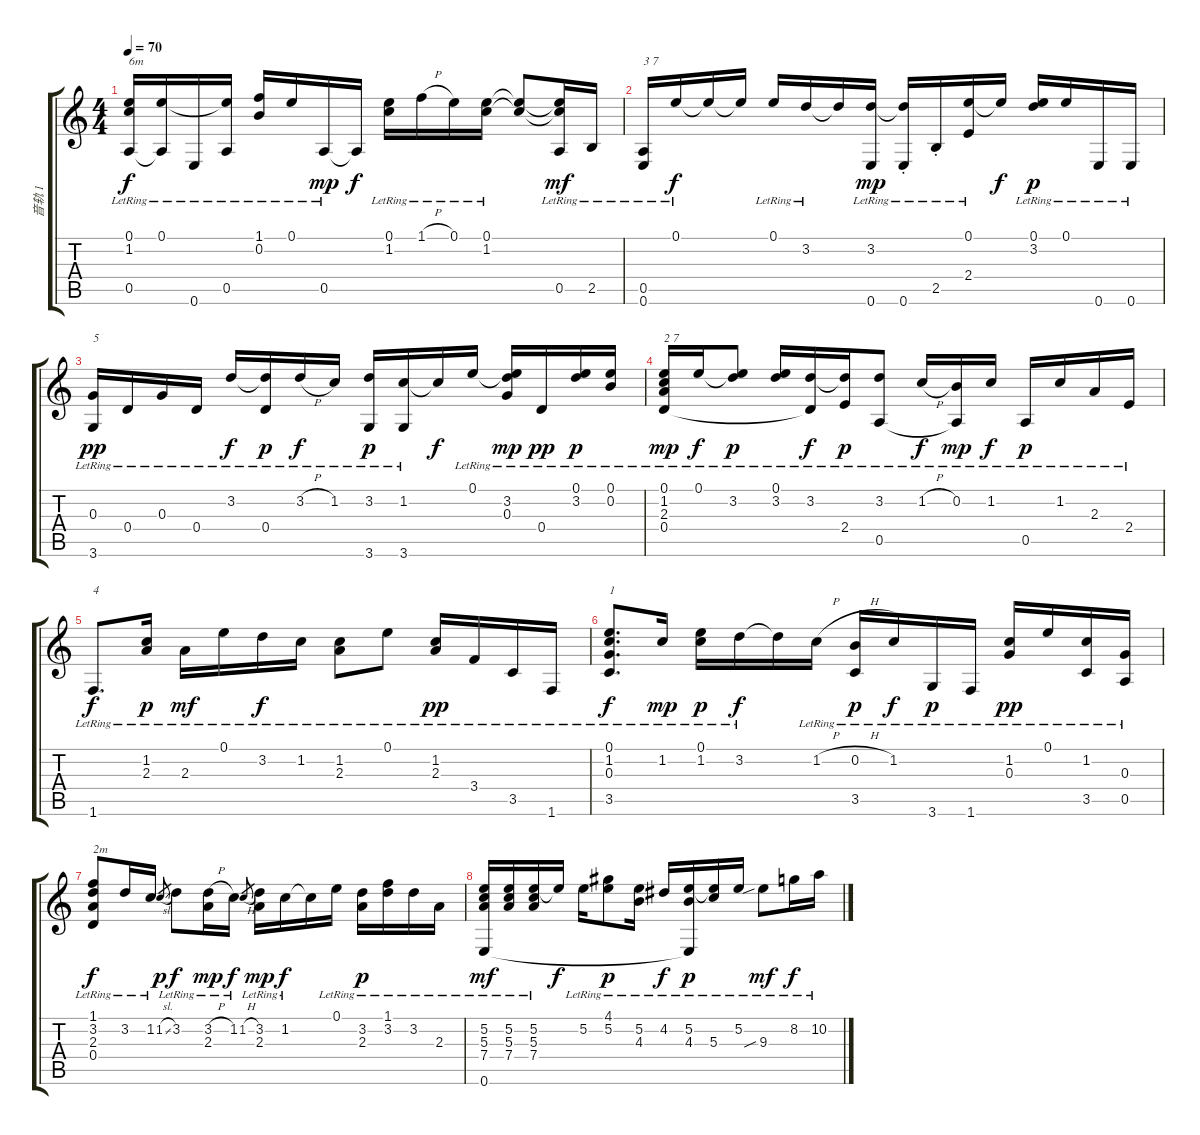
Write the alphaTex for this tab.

\track ("音轨 1" "音轨 1") {instrument acousticguitarnylon}
\staff {score tabs}
\tuning (E4 B3 G3 D3 A2 E2) {hide}
\ts (4 4)
\tempo 70
\clef g2
\ks c
(0.1{lr} 1.2{lr} 0.5{lr}).16{txt "6m" dy f} (0.1{lr} 0.5{t}).16 0.6{lr}.16 (0.1{t} 0.5{lr}).16 (1.1{lr} 0.2{lr}).16 0.1{lr}.16 0.5{lr}.16{dy mp} 0.5{t}.16{dy f} (0.1{lr} 1.2{lr}).16 1.1{h lr}.16 0.1{lr}.16 (0.1{lr} 1.2{lr}).16 (0.1{t} 1.2{t}).8 (0.1{t} 1.2{t} 0.5{lr}).16{dy mf} 2.5{lr}.16 |
(0.5{lr} 0.6{lr}).16{txt "3 7"} 0.1{lr}.16{dy f} 0.1{t}.16 0.1{t}.16 0.1{lr}.16 3.2{lr}.16 3.2{t}.16 (3.2{lr} 0.6{lr}).16{dy mp} (3.2{t} 0.6{st lr}).16 2.5{st lr}.16 (0.1{lr} 2.4{lr}).16 0.1{t}.16{dy f} (0.1{lr} 3.2{lr}).16{dy p} 0.1{lr}.16 0.6{lr}.16 0.6{lr}.16 |
(0.3{lr} 3.6{lr}).16{txt "5" dy pp} 0.4{lr}.16 0.3{lr}.16 0.4{lr}.16 3.2{lr}.16{dy f} (3.2{t} 0.4{lr}).16{dy p} 3.2{h lr}.16{dy f} 1.2{lr}.16 (3.2{lr} 3.6{lr}).16{dy p} (1.2{lr} 3.6{lr}).16 1.2{t}.16{dy f} 0.1{lr}.16 (0.1{t} 3.2{lr} 0.3{lr}).16{dy mp} 0.4{lr}.16{dy pp} (0.1{lr} 3.2{lr}).16{dy p} (0.1{lr} 0.2{lr}).16 |
(0.1{lr} 1.2{lr} 2.3{lr} 0.4{lr}).16{txt "2 7" dy mp} 0.1{lr}.16{dy f} (0.1{t} 3.2{lr}).8{dy p} (0.1{lr} 3.2{lr}).16 (3.2{lr} 0.4{t}).16{dy f} (3.2{t} 2.4{lr}).16{dy p} (3.2{lr} 0.5{lr}).8 1.2{h lr}.16{dy f} (0.2{lr} 0.5{t}).16{dy mp} 1.2{lr}.16{dy f} 0.5{lr}.16{dy p} 1.2{lr}.16 2.3{lr}.16 2.4{lr}.16 |
1.6{lr}.8{d txt "4" dy f} (1.2{lr} 2.3{lr}).16{dy p} 2.3{lr}.16{dy mf} 0.1{lr}.16 3.2{lr}.16{dy f} 1.2{lr}.16 (1.2{lr} 2.3{lr}).8 0.1{lr}.8 (1.2{lr} 2.3{lr}).16{dy pp} 3.4{lr}.16 3.5{lr}.16 1.6{lr}.16 |
(0.1{lr} 1.2{lr} 0.3{lr} 3.5{lr}).8{d txt "1" dy f} 1.2{lr}.16{dy mp} (0.1{lr} 1.2{lr}).16{dy p} 3.2{lr}.16{dy f} 3.2{t}.16 1.2{h lr}.16 (0.2{h lr} 3.5{lr}).16{dy p} 1.2{lr}.16{dy f} 3.6{lr}.16{dy p} 1.6{lr}.16 (1.2{lr} 0.3{lr}).16{dy pp} 0.1{lr}.16 (1.2{lr} 3.5{lr}).16 (0.3{lr} 0.5{lr}).16 |
(1.1{lr} 3.2{lr} 2.3{lr} 0.4{lr}).8{txt "2m" dy f} 3.2{lr}.16 1.2{lr}.16 1.2{sl}.8{gr dy p} 3.2{lr}.8{dy f} (3.2{h lr} 2.3{lr}).16{dy mp} 1.2{lr}.16{dy f} 1.2{h}.8{gr} (3.2{lr} 2.3{lr}).16{dy mp} 1.2{lr}.16{dy f} 1.2{t}.16 0.1{lr}.16 (3.2{lr} 2.3{lr}).16{dy p} (1.1{lr} 3.2{lr}).16 3.2{lr}.16 2.3{lr}.16 |
(5.2{lr} 5.3{lr} 7.4{lr} 0.6{lr}).16{dy mf} (5.2{lr} 5.3{lr} 7.4{lr}).16 (5.2{lr} 5.3{lr} 7.4{lr}).16 5.2{t}.16{dy f} 5.2{lr}.16 (4.1{lr} 5.2{lr}).8{dy p} (5.2{lr} 4.3{lr}).16 4.2{lr}.16{dy f} (5.2{lr} 4.3{lr} 0.6{t}).16{dy p} (5.2{t} 5.3{lr}).16 5.2{lr}.16 9.3{sib lr}.8{dy mf} 8.2{lr}.16{dy f} 10.2{lr}.16
